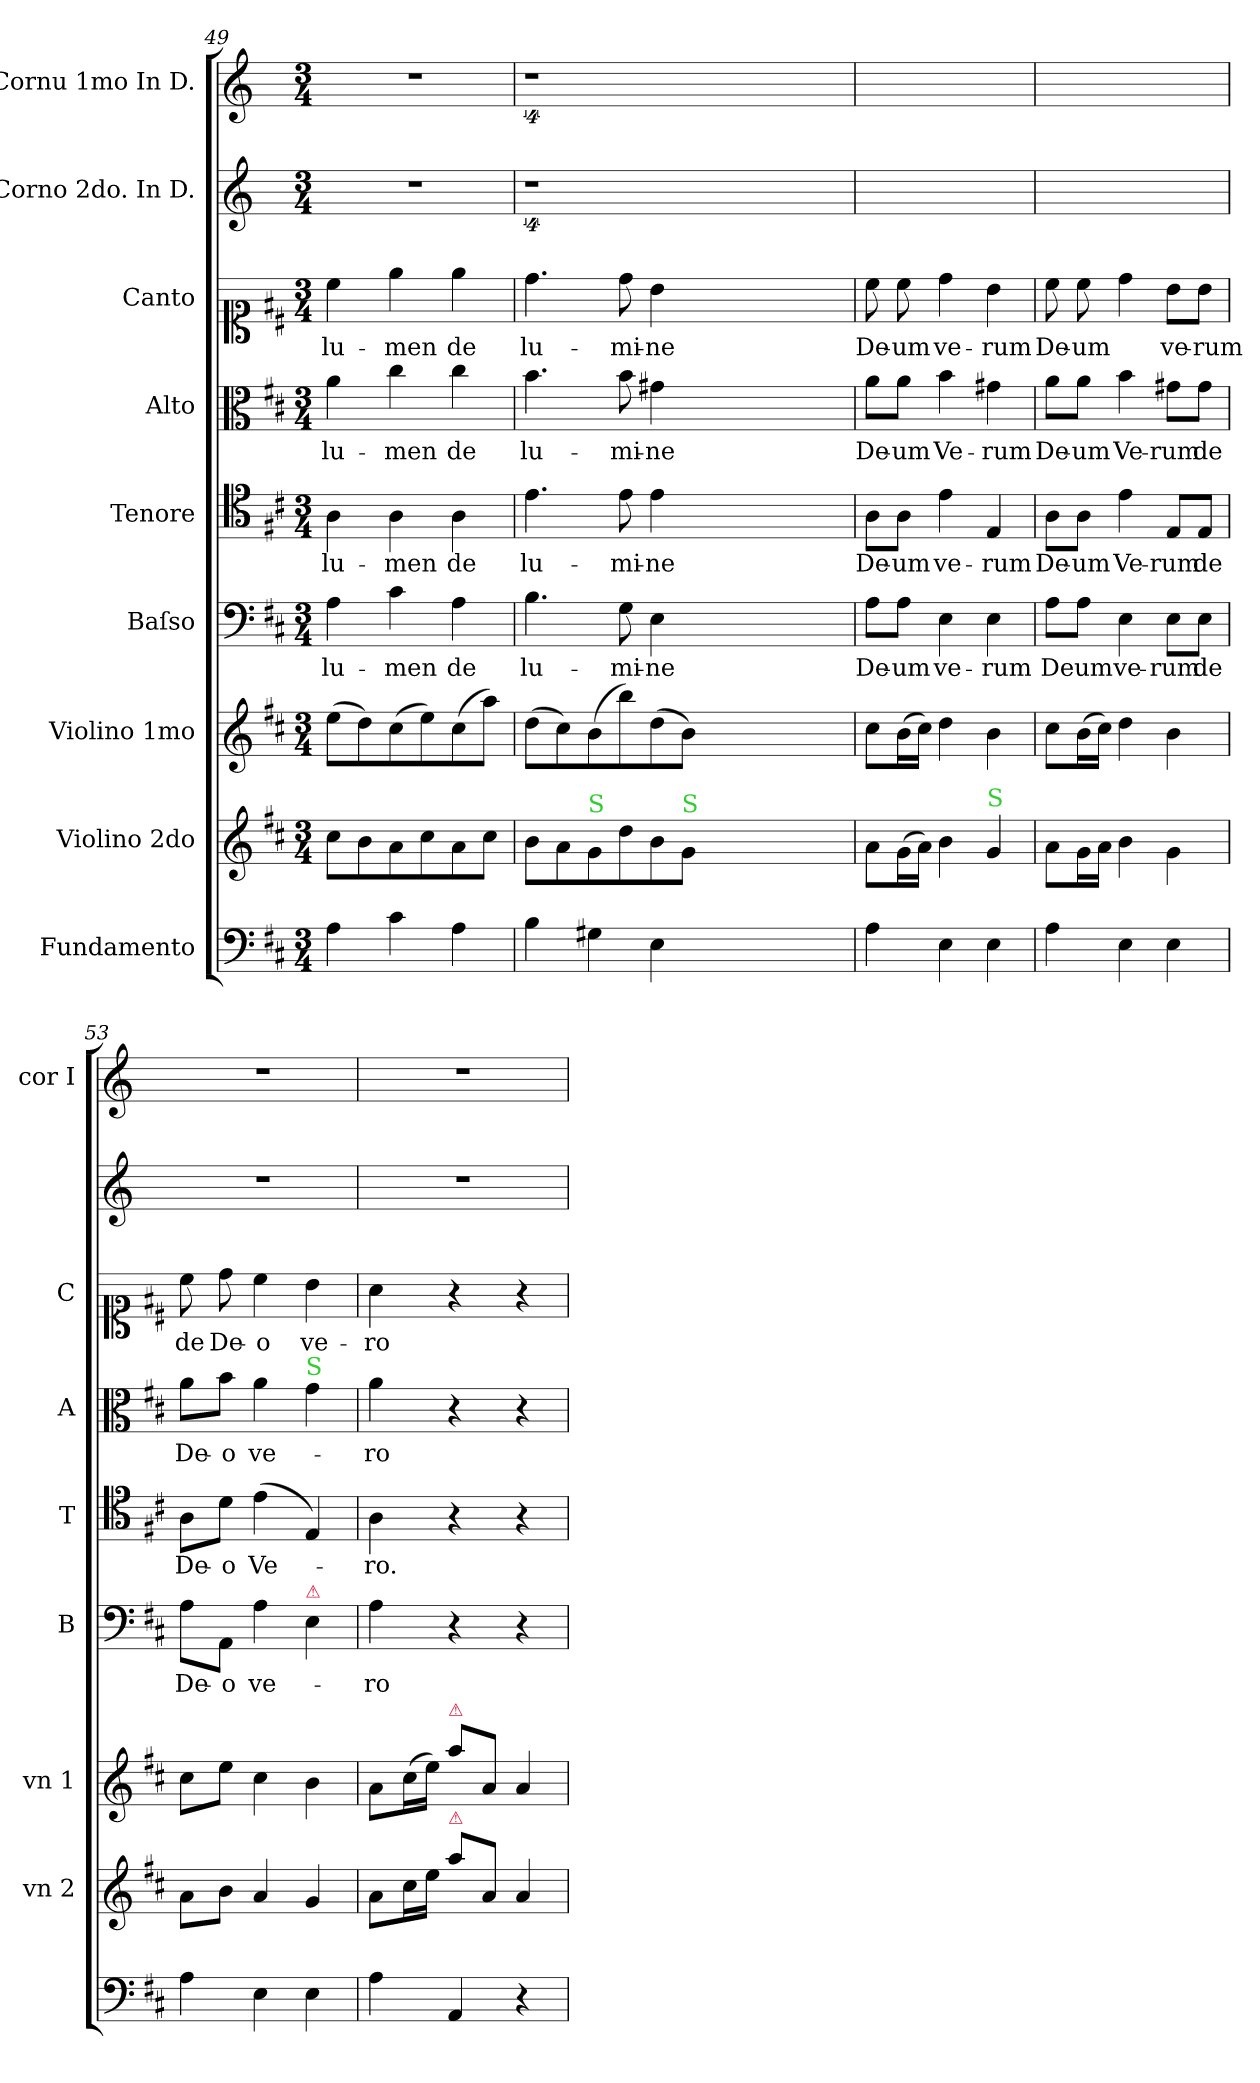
**kern	**kern	**kern	**kern	**text	**kern	**text	**kern	**text	**kern	**text	**kern	**kern
*part9	*part8	*part7	*part6	*part6	*part5	*part5	*part4	*part4	*part3	*part3	*part2	*part1
*staff9	*staff8	*staff7	*staff6	*staff6	*staff5	*staff5	*staff4	*staff4	*staff3	*staff3	*staff2	*staff1
*I"Fundamento	*I"Violino 2do	*I"Violino 1mo	*I"Baſso	*	*I"Tenore	*	*I"Alto	*	*I"Canto	*	*I"Corno 2do. In D.	*I"Cornu 1mo In D.
*	*I'vn 2	*I'vn 1	*I'B	*	*I'T	*	*I'A	*	*I'C	*	*	*I'cor I
*clefF4	*clefG2	*clefG2	*clefF4	*	*clefC4	*	*clefC3	*	*clefC1	*	*clefG2	*clefG2
*	*	*	*	*	*	*	*	*	*	*	*ITrd6c10	*ITrd6c10
*k[f#c#]	*k[f#c#]	*k[f#c#]	*k[f#c#]	*	*k[f#c#]	*	*k[f#c#]	*	*k[f#c#]	*	*k[f#c#]	*k[f#c#]
*M3/4	*M3/4	*M3/4	*M3/4	*	*M3/4	*	*M3/4	*	*M3/4	*	*M3/4	*M3/4
=49	=49	=49	=49	=49	=49	=49	=49	=49	=49	=49	=49	=49
4A\	8cc#\L	(8ee\L	4A\	lu-	4A\	lu-	4a\	lu-	4cc#\	lu-	2.r	2.r
.	8b\	8dd\)	.	.	.	.	.	.	.	.	.	.
4c#\	8a\	(8cc#\	4c#\	-men	4A\	-men	4cc#\	-men	4ee\	-men	.	.
.	8cc#\	8ee\)	.	.	.	.	.	.	.	.	.	.
4A\	8a\	(8cc#\	4A\	de	4A\	de	4cc#\	de	4ee\	de	.	.
.	8cc#\J	8aa\J)	.	.	.	.	.	.	.	.	.	.
=50	=50	=50	=50	=50	=50	=50	=50	=50	=50	=50	=50	=50
4B\	8b\L	(8dd\L	4.B\	lu-	4.e\	lu-	4.b\	lu-	4.dd\	lu-	4%9r	4%9r
.	8a\	8cc#\)	.	.	.	.	.	.	.	.	.	.
!	!LO:TX:a:color=limegreen:t=S	!	!	!	!	!	!	!	!	!	!	!
4G#X\	8g\	(8b\	.	.	.	.	.	.	.	.	.	.
.	8dd\	8bb\)	8G\	-mi-	8e\	-mi-	8b\	-mi-	8dd\	-mi-	.	.
4E\	8b\	(8dd\	4E\	-ne	4e\	-ne	4g#X\	-ne	4b\	-ne	.	.
!	!LO:TX:a:color=limegreen:t=S	!	!	!	!	!	!	!	!	!	!	!
.	8g\J	8b\J)	.	.	.	.	.	.	.	.	.	.
1.ryy	1.ryy	1.ryy	1.ryy	.	1.ryy	.	1.ryy	.	1.ryy	.	.	.
=51	=51	=51	=51	=51	=51	=51	=51	=51	=51	=51	=51	=51
4A\	8a\L	8cc#\L	8A\L	De-	8A\L	De-	8a\L	De-	8cc#\	De-	2.ryy	2.ryy
.	(16g\L	(16b\L	8A\J	-um	8A\J	-um	8a\J	-um	8cc#\	-um	.	.
.	16a\JJ)	16cc#\JJ)	.	.	.	.	.	.	.	.	.	.
4E\	4b\	4dd\	4E\	ve-	4e\	ve-	4b\	Ve-	4dd\	ve-	.	.
!	!LO:TX:a:color=limegreen:t=S	!	!	!	!	!	!	!	!	!	!	!
4E\	4g/	4b\	4E\	-rum	4E/	-rum	4g#X\	-rum	4b\	-rum	.	.
=52	=52	=52	=52	=52	=52	=52	=52	=52	=52	=52	=52	=52
!	!	!	!	!	!	!	!	!LO:LY:i	!	!	!	!
4A\	8a\L	8cc#\L	8A\L	Deum	8A\L	De-	8a\L	De-	8cc#\	De-	2.ryy	2.ryy
!	!	!	!	!	!	!	!	!LO:LY:i	!	!	!	!
.	16g\L	(16b\L	8A\J	.	8A\J	-um	8a\J	-um	8cc#\	-um	.	.
.	16a\JJ	16cc#\JJ)	.	.	.	.	.	.	.	.	.	.
!	!	!	!	!	!	!	!	!LO:LY:i	!	!	!	!
4E\	4b\	4dd\	4E\	ve-	4e\	Ve-	4b\	Ve-	4dd\	.	.	.
!	!	!	!	!	!	!	!	!LO:LY:i	!	!	!	!
4E\	4g\	4b\	8E\L	-rum	8E/L	-rum	8g#X\L	-rum	8b\L	ve-	.	.
.	.	.	8E\J	de	8E/J	de	8g#\J	de	8b\J	-rum	.	.
=53	=53	=53	=53	=53	=53	=53	=53	=53	=53	=53	=53	=53
4A\	8a\L	8cc#\L	8A\L	De-	8A\L	De-	8a\L	De-	8cc#\	de	2.r	2.r
.	8b\J	8ee\J	8AA\J	-o	8d\J	-o	8b\J	-o	8dd\	De-	.	.
4E\	4a/	4cc#\	4A\	ve-	(4e\	Ve-	4a\	ve-	4cc#\	-o	.	.
!	!	!	!	!	!	!	!LO:TX:a:color=limegreen:t=S	!	!	!	!	!
!	!	!	!LO:TX:a:color=crimson:t=⚠	!	!	!	!	!	!	!	!	!
4E\	4g/	4b\	4E\	.	4E/)	.	4g\	.	4b\	ve-	.	.
=54	=54	=54	=54	=54	=54	=54	=54	=54	=54	=54	=54	=54
4A\	8a\L	8a\L	4A\	-ro	4A\	-ro.	4a\	-ro	4a\	-ro	2.r	2.r
.	16cc#\L	(16cc#\L	.	.	.	.	.	.	.	.	.	.
.	16ee\JJ	16ee\JJ)	.	.	.	.	.	.	.	.	.	.
!	!	!LO:TX:a:color=crimson:t=⚠	!	!	!	!	!	!	!	!	!	!
!	!LO:TX:a:color=crimson:t=⚠	!	!	!	!	!	!	!	!	!	!	!
4AA/	8aa\L	8aa\L	4r	.	4r	.	4r	.	4r	.	.	.
.	8a/J	8a/J	.	.	.	.	.	.	.	.	.	.
4r	4a/	4a/	4r	.	4r	.	4r	.	4r	.	.	.
=	=	=	=	=	=	=	=	=	=	=	=	=
*-	*-	*-	*-	*-	*-	*-	*-	*-	*-	*-	*-	*-
